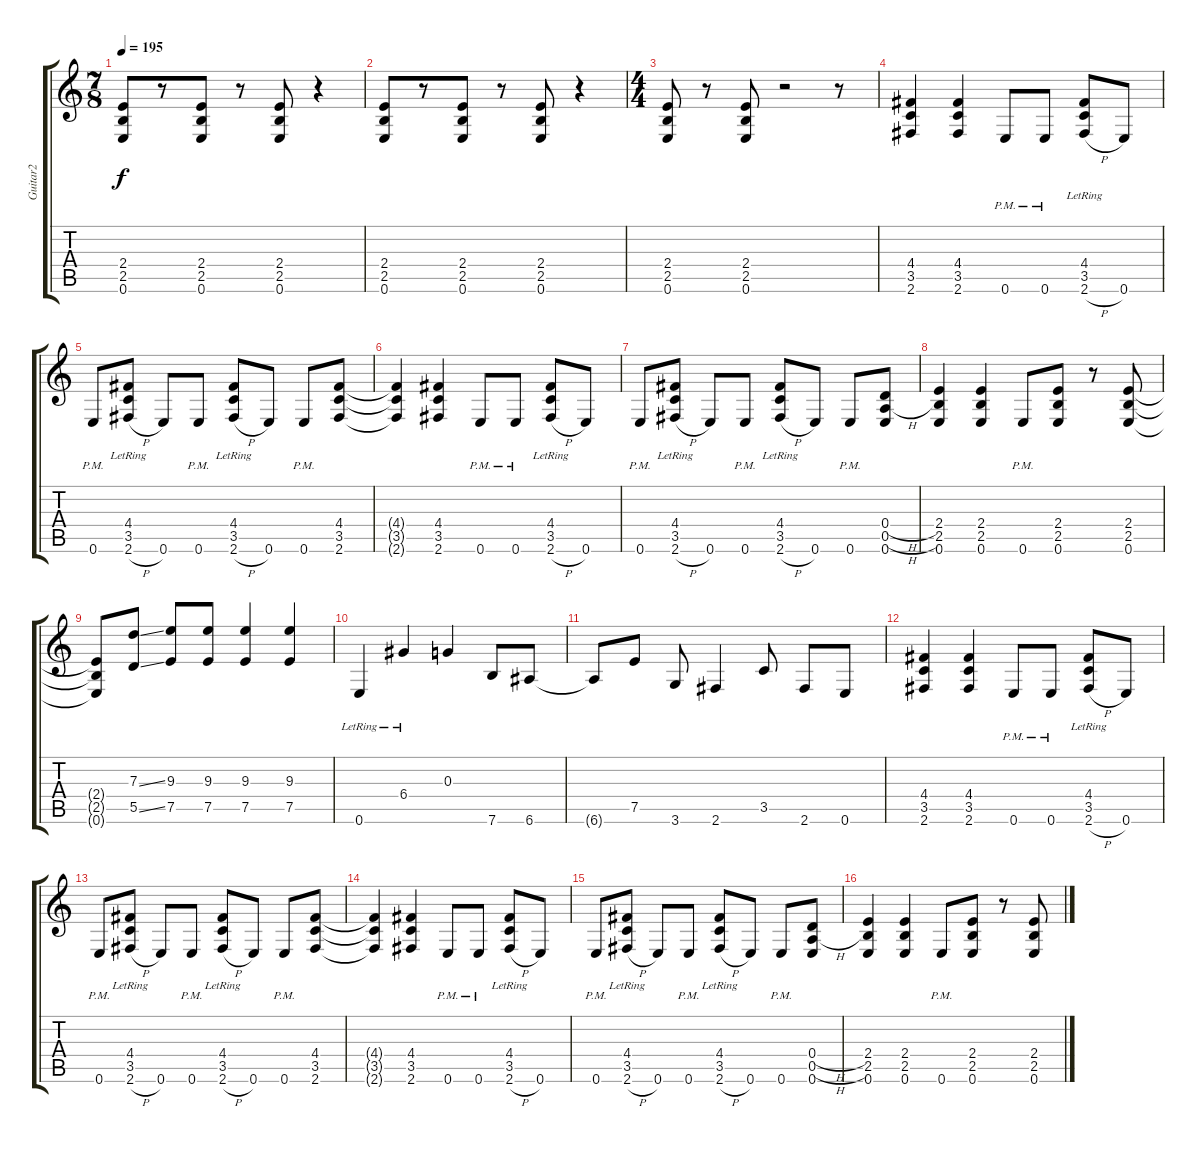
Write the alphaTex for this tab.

\track ("Guitar2" "Guitar2") {instrument distortionguitar}
\staff {score tabs}
\tuning (E4 B3 G3 D3 A2 E2) {hide}
\ts (7 8)
\tempo 195
\clef g2
\ks c
(2.4 2.5 0.6).8{dy f} r.8 (2.4 2.5 0.6).8 r.8 (2.4 2.5 0.6).8 r.4 |
(2.4 2.5 0.6).8 r.8 (2.4 2.5 0.6).8 r.8 (2.4 2.5 0.6).8 r.4 |
\ts (4 4)
(2.4 2.5 0.6).8 r.8 (2.4 2.5 0.6).8 r.2 r.8 |
(4.4 3.5 2.6).4 (4.4 3.5 2.6).4 0.6{pm}.8 0.6{pm}.8 (4.4{lr} 3.5{lr} 2.6{h}).8 0.6.8 |
0.6{pm}.8 (4.4{lr} 3.5{lr} 2.6{h}).8 0.6.8 0.6{pm}.8 (4.4{lr} 3.5{lr} 2.6{h}).8 0.6.8 0.6{pm}.8 (4.4 3.5 2.6).8 |
(4.4{t} 3.5{t} 2.6{t}).4 (4.4 3.5 2.6).4 0.6{pm}.8 0.6{pm}.8 (4.4{lr} 3.5{lr} 2.6{h}).8 0.6.8 |
0.6{pm}.8 (4.4{lr} 3.5{lr} 2.6{h}).8 0.6.8 0.6{pm}.8 (4.4{lr} 3.5{lr} 2.6{h}).8 0.6.8 0.6{pm}.8 (0.4{h} 0.5{h} 0.6).8 |
(2.4 2.5 0.6).4 (2.4 2.5 0.6).4 0.6{pm}.8 (2.4 2.5 0.6).8 r.8 (2.4 2.5 0.6).8 |
(2.4{t} 2.5{t} 0.6{t}).8 (7.3{ss} 5.5{ss}).8 (9.3 7.5).8 (9.3 7.5).8 (9.3 7.5).4 (9.3 7.5).4 |
0.6{lr}.4 6.4{lr}.4 0.3.4 7.6.8 6.6.8 |
6.6{t}.8 7.5.8 3.6.8 2.6.4 3.5.8 2.6.8 0.6.8 |
(4.4 3.5 2.6).4 (4.4 3.5 2.6).4 0.6{pm}.8 0.6{pm}.8 (4.4{lr} 3.5{lr} 2.6{h}).8 0.6.8 |
0.6{pm}.8 (4.4{lr} 3.5{lr} 2.6{h}).8 0.6.8 0.6{pm}.8 (4.4{lr} 3.5{lr} 2.6{h}).8 0.6.8 0.6{pm}.8 (4.4 3.5 2.6).8 |
(4.4{t} 3.5{t} 2.6{t}).4 (4.4 3.5 2.6).4 0.6{pm}.8 0.6{pm}.8 (4.4{lr} 3.5{lr} 2.6{h}).8 0.6.8 |
0.6{pm}.8 (4.4{lr} 3.5{lr} 2.6{h}).8 0.6.8 0.6{pm}.8 (4.4{lr} 3.5{lr} 2.6{h}).8 0.6.8 0.6{pm}.8 (0.4{h} 0.5{h} 0.6).8 |
(2.4 2.5 0.6).4 (2.4 2.5 0.6).4 0.6{pm}.8 (2.4 2.5 0.6).8 r.8 (2.4 2.5 0.6).8
